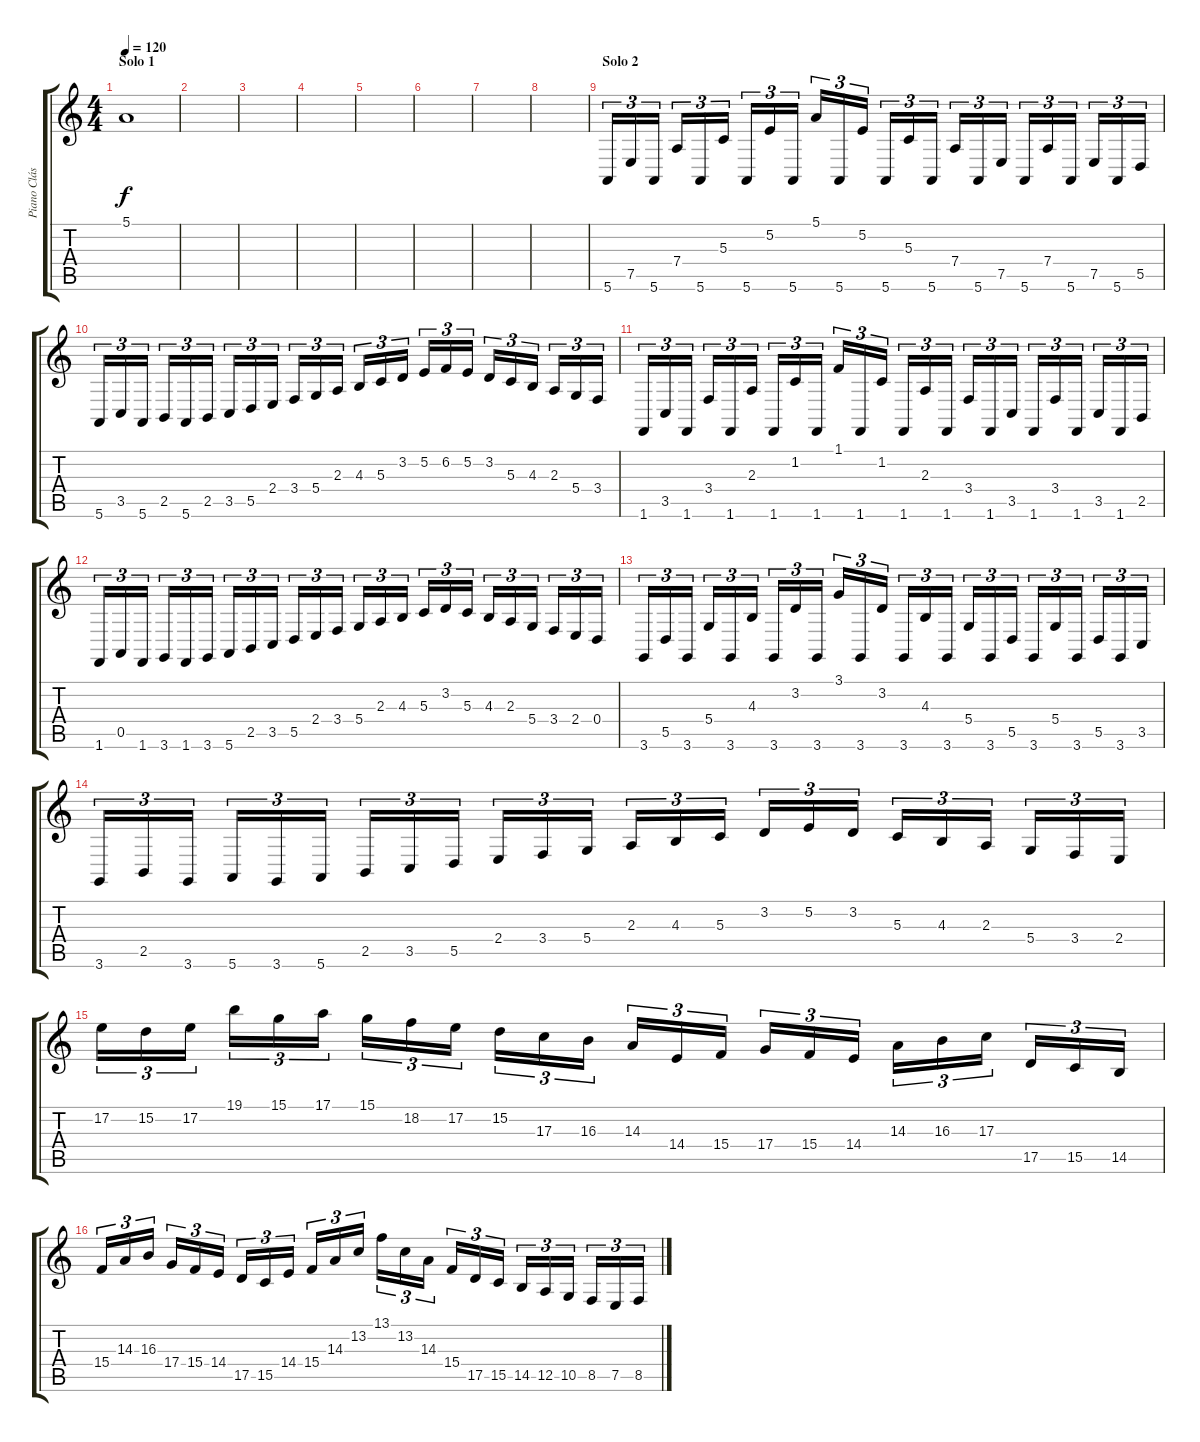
\track ("Piano Clássico" "Piano Clás") {instrument brightacousticpiano}
\staff {score tabs}
\tuning (E4 B3 G3 D3 A2 E2) {hide}
\ts (4 4)
\section ("" "Solo 1")
\tempo 120
\clef g2
\ks c
5.1.1{dy f} |
|
|
|
|
|
|
|
\section ("" "Solo 2")
5.6.16{tu (3 2) volume 16 instrument brightacousticpiano} 7.5.16{tu (3 2)} 5.6.16{tu (3 2)} 7.4.16{tu (3 2)} 5.6.16{tu (3 2)} 5.3.16{tu (3 2)} 5.6.16{tu (3 2)} 5.2.16{tu (3 2)} 5.6.16{tu (3 2)} 5.1.16{tu (3 2)} 5.6.16{tu (3 2)} 5.2.16{tu (3 2)} 5.6.16{tu (3 2)} 5.3.16{tu (3 2)} 5.6.16{tu (3 2)} 7.4.16{tu (3 2)} 5.6.16{tu (3 2)} 7.5.16{tu (3 2)} 5.6.16{tu (3 2)} 7.4.16{tu (3 2)} 5.6.16{tu (3 2)} 7.5.16{tu (3 2)} 5.6.16{tu (3 2)} 5.5.16{tu (3 2)} |
5.6.16{tu (3 2)} 3.5.16{tu (3 2)} 5.6.16{tu (3 2)} 2.5.16{tu (3 2)} 5.6.16{tu (3 2)} 2.5.16{tu (3 2)} 3.5.16{tu (3 2)} 5.5.16{tu (3 2)} 2.4.16{tu (3 2)} 3.4.16{tu (3 2)} 5.4.16{tu (3 2)} 2.3.16{tu (3 2)} 4.3.16{tu (3 2)} 5.3.16{tu (3 2)} 3.2.16{tu (3 2)} 5.2.16{tu (3 2)} 6.2.16{tu (3 2)} 5.2.16{tu (3 2)} 3.2.16{tu (3 2)} 5.3.16{tu (3 2)} 4.3.16{tu (3 2)} 2.3.16{tu (3 2)} 5.4.16{tu (3 2)} 3.4.16{tu (3 2)} |
1.6.16{tu (3 2)} 3.5.16{tu (3 2)} 1.6.16{tu (3 2)} 3.4.16{tu (3 2)} 1.6.16{tu (3 2)} 2.3.16{tu (3 2)} 1.6.16{tu (3 2)} 1.2.16{tu (3 2)} 1.6.16{tu (3 2)} 1.1.16{tu (3 2)} 1.6.16{tu (3 2)} 1.2.16{tu (3 2)} 1.6.16{tu (3 2)} 2.3.16{tu (3 2)} 1.6.16{tu (3 2)} 3.4.16{tu (3 2)} 1.6.16{tu (3 2)} 3.5.16{tu (3 2)} 1.6.16{tu (3 2)} 3.4.16{tu (3 2)} 1.6.16{tu (3 2)} 3.5.16{tu (3 2)} 1.6.16{tu (3 2)} 2.5.16{tu (3 2)} |
1.6.16{tu (3 2)} 0.5.16{tu (3 2)} 1.6.16{tu (3 2)} 3.6.16{tu (3 2)} 1.6.16{tu (3 2)} 3.6.16{tu (3 2)} 5.6.16{tu (3 2)} 2.5.16{tu (3 2)} 3.5.16{tu (3 2)} 5.5.16{tu (3 2)} 2.4.16{tu (3 2)} 3.4.16{tu (3 2)} 5.4.16{tu (3 2)} 2.3.16{tu (3 2)} 4.3.16{tu (3 2)} 5.3.16{tu (3 2)} 3.2.16{tu (3 2)} 5.3.16{tu (3 2)} 4.3.16{tu (3 2)} 2.3.16{tu (3 2)} 5.4.16{tu (3 2)} 3.4.16{tu (3 2)} 2.4.16{tu (3 2)} 0.4.16{tu (3 2)} |
3.6.16{tu (3 2)} 5.5.16{tu (3 2)} 3.6.16{tu (3 2)} 5.4.16{tu (3 2)} 3.6.16{tu (3 2)} 4.3.16{tu (3 2)} 3.6.16{tu (3 2)} 3.2.16{tu (3 2)} 3.6.16{tu (3 2)} 3.1.16{tu (3 2)} 3.6.16{tu (3 2)} 3.2.16{tu (3 2)} 3.6.16{tu (3 2)} 4.3.16{tu (3 2)} 3.6.16{tu (3 2)} 5.4.16{tu (3 2)} 3.6.16{tu (3 2)} 5.5.16{tu (3 2)} 3.6.16{tu (3 2)} 5.4.16{tu (3 2)} 3.6.16{tu (3 2)} 5.5.16{tu (3 2)} 3.6.16{tu (3 2)} 3.5.16{tu (3 2)} |
3.6.16{tu (3 2)} 2.5.16{tu (3 2)} 3.6.16{tu (3 2)} 5.6.16{tu (3 2)} 3.6.16{tu (3 2)} 5.6.16{tu (3 2)} 2.5.16{tu (3 2)} 3.5.16{tu (3 2)} 5.5.16{tu (3 2)} 2.4.16{tu (3 2)} 3.4.16{tu (3 2)} 5.4.16{tu (3 2)} 2.3.16{tu (3 2)} 4.3.16{tu (3 2)} 5.3.16{tu (3 2)} 3.2.16{tu (3 2)} 5.2.16{tu (3 2)} 3.2.16{tu (3 2)} 5.3.16{tu (3 2)} 4.3.16{tu (3 2)} 2.3.16{tu (3 2)} 5.4.16{tu (3 2)} 3.4.16{tu (3 2)} 2.4.16{tu (3 2)} |
17.2.16{tu (3 2)} 15.2.16{tu (3 2)} 17.2.16{tu (3 2)} 19.1.16{tu (3 2)} 15.1.16{tu (3 2)} 17.1.16{tu (3 2)} 15.1.16{tu (3 2)} 18.2.16{tu (3 2)} 17.2.16{tu (3 2)} 15.2.16{tu (3 2)} 17.3.16{tu (3 2)} 16.3.16{tu (3 2)} 14.3.16{tu (3 2)} 14.4.16{tu (3 2)} 15.4.16{tu (3 2)} 17.4.16{tu (3 2)} 15.4.16{tu (3 2)} 14.4.16{tu (3 2)} 14.3.16{tu (3 2)} 16.3.16{tu (3 2)} 17.3.16{tu (3 2)} 17.5.16{tu (3 2)} 15.5.16{tu (3 2)} 14.5.16{tu (3 2)} |
15.4.16{tu (3 2)} 14.3.16{tu (3 2)} 16.3.16{tu (3 2)} 17.4.16{tu (3 2)} 15.4.16{tu (3 2)} 14.4.16{tu (3 2)} 17.5.16{tu (3 2)} 15.5.16{tu (3 2)} 14.4.16{tu (3 2)} 15.4.16{tu (3 2)} 14.3.16{tu (3 2)} 13.2.16{tu (3 2)} 13.1.16{tu (3 2)} 13.2.16{tu (3 2)} 14.3.16{tu (3 2)} 15.4.16{tu (3 2)} 17.5.16{tu (3 2)} 15.5.16{tu (3 2)} 14.5.16{tu (3 2)} 12.5.16{tu (3 2)} 10.5.16{tu (3 2)} 8.5.16{tu (3 2)} 7.5.16{tu (3 2)} 8.5.16{tu (3 2)}
